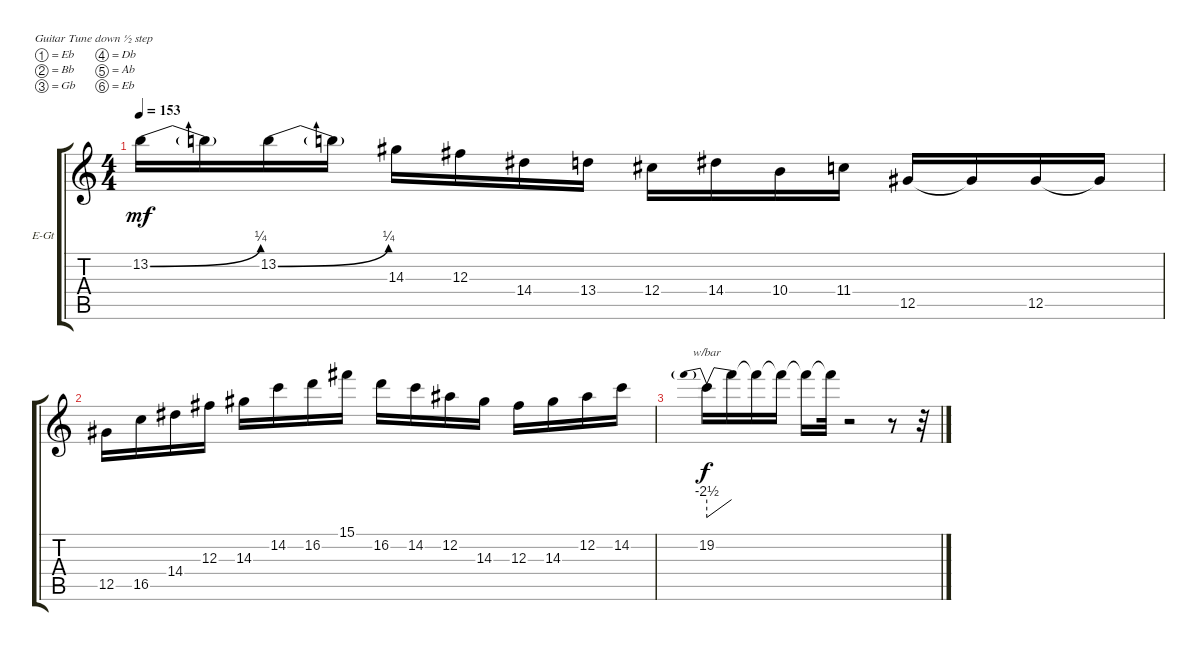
\bracketExtendMode groupsimilarinstruments
\firstSystemTrackNameOrientation horizontal
\otherSystemsTrackNameOrientation horizontal
\track ("solo" "E-Gt") {instrument distortionguitar}
\staff {score tabs}
\tuning (Eb4 Bb3 Gb3 Db3 Ab2 Eb2)
\ts (4 4)
\tempo 153
\clef g2
\ks c
13.2{be (bend 0 0 36 1)}.16{dy mf} 13.2{t}.16 13.2{be (bend 0 0 41.4 1)}.16 13.2{t}.16 14.3.16 12.3.16 14.4.16 13.4.16 12.4.16 14.4.16 10.4.16 11.4.16 12.5.16 12.5{t}.16 12.5.16 12.5{t}.16 |
12.5.16 16.5.16 14.4.16 12.3.16 14.3.16 14.2.16 16.2.16 15.1.16 16.2.16 14.2.16 12.2.16 14.3.16 12.3.16 14.3.16 12.2.16 14.2.16 |
19.2.16{tbe (predivedive default 0 -10 30 0) dy f} 19.2{t}.16 19.2{t}.16 19.2{t}.16 19.2{t}.16 19.2{t}.32 r.2 r.8 r.32
